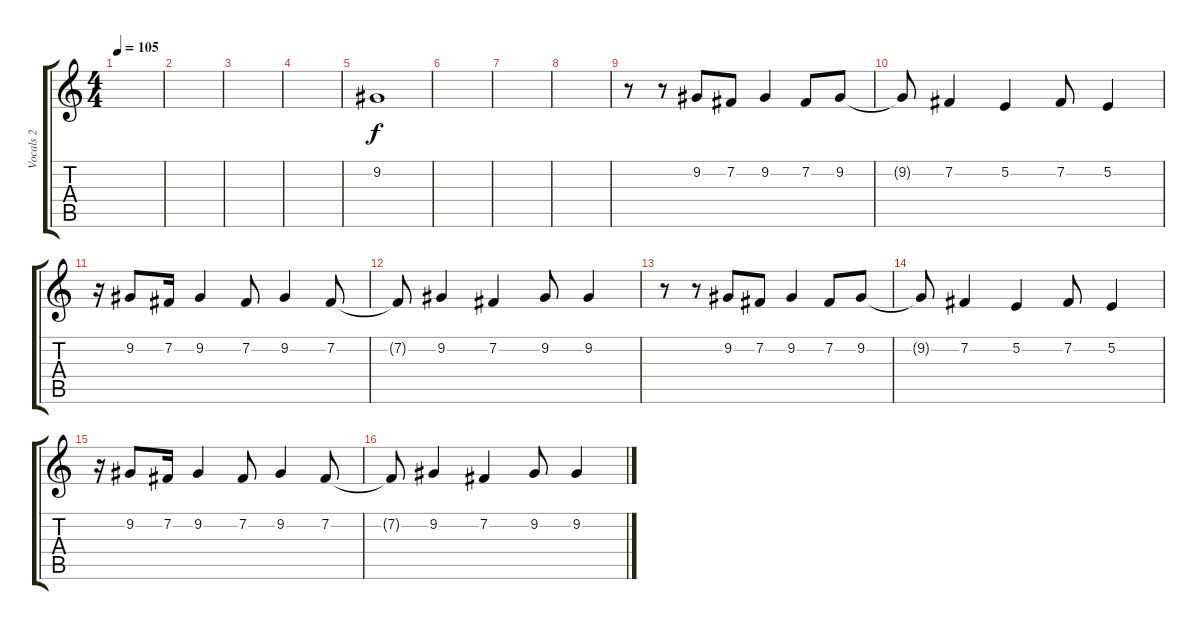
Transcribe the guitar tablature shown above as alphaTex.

\track ("Vocals 2" "Vocals 2") {instrument clarinet}
\staff {score tabs}
\tuning (E4 B3 G3 D3 A2 E2) {hide}
\ts (4 4)
\tempo 105
\clef g2
\ks c
|
|
|
|
9.2.1 |
|
|
|
r.8 r.8 9.2.8 7.2.8 9.2.4 7.2.8 9.2.8 |
9.2{t}.8 7.2.4 5.2.4 7.2.8 5.2.4 |
r.16 9.2.8 7.2.16 9.2.4 7.2.8 9.2.4 7.2.8 |
7.2{t}.8 9.2.4 7.2.4 9.2.8 9.2.4 |
r.8 r.8 9.2.8 7.2.8 9.2.4 7.2.8 9.2.8 |
9.2{t}.8 7.2.4 5.2.4 7.2.8 5.2.4 |
r.16 9.2.8 7.2.16 9.2.4 7.2.8 9.2.4 7.2.8 |
7.2{t}.8 9.2.4 7.2.4 9.2.8 9.2.4
